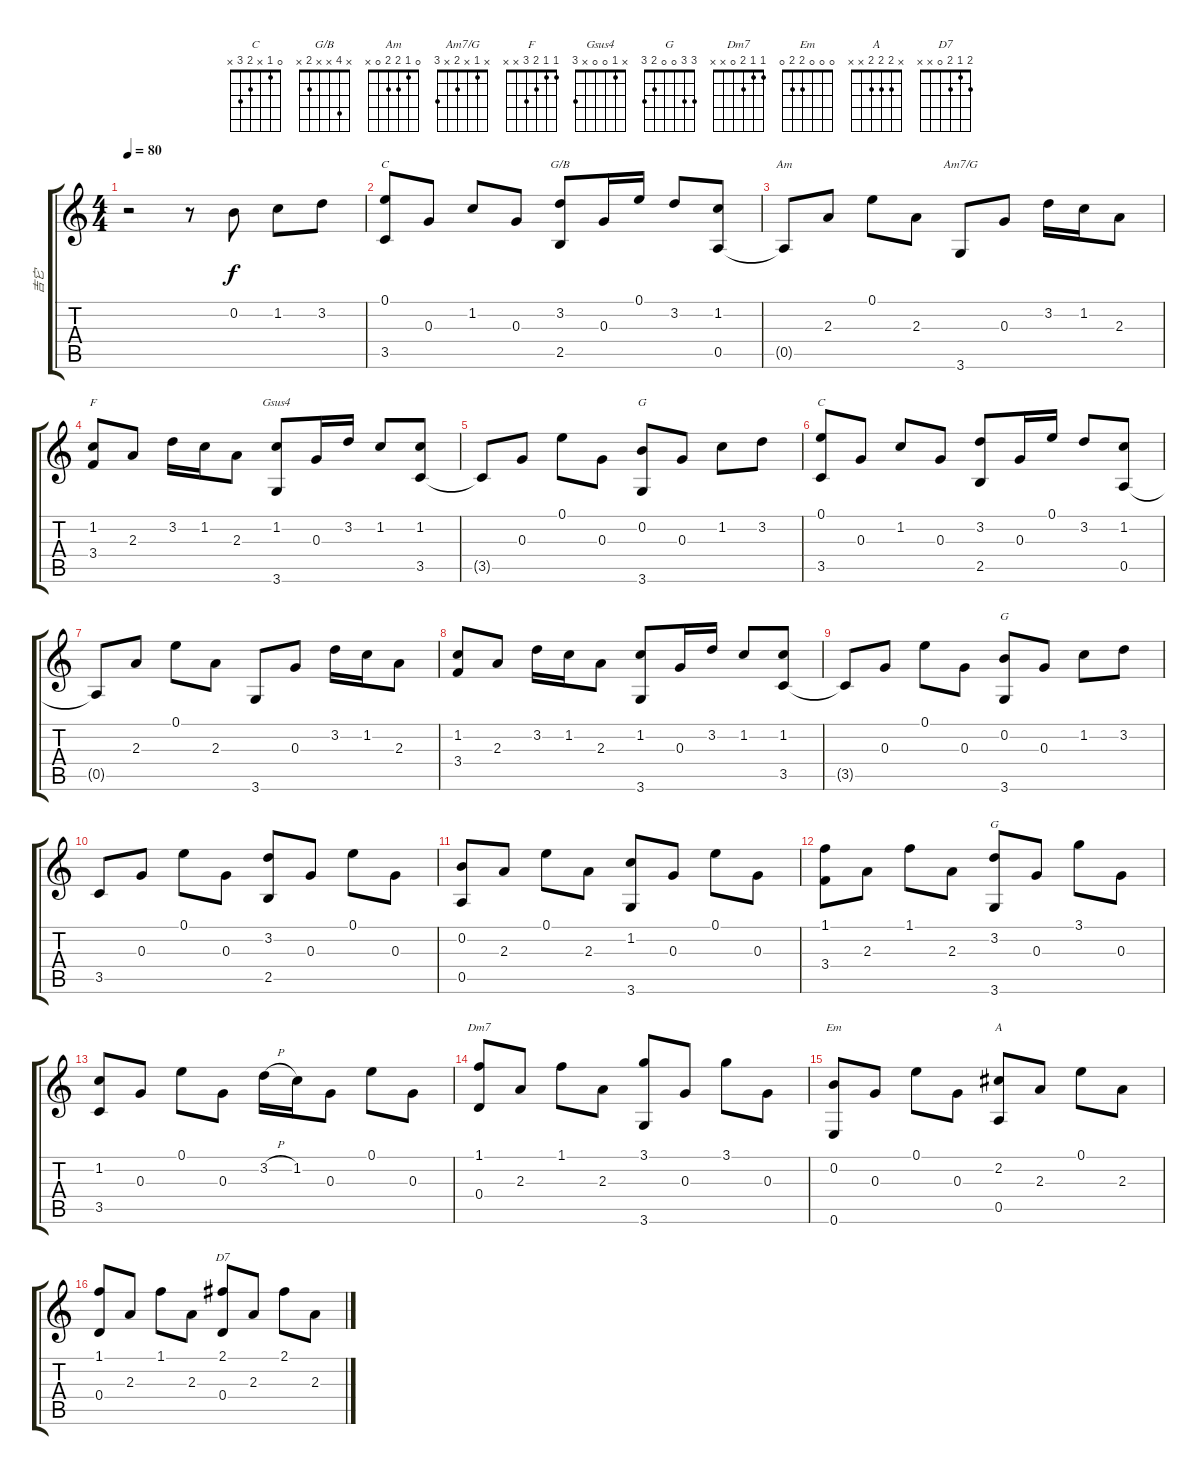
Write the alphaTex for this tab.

\track ("吉它" "吉它") {instrument acousticguitarnylon}
\staff {score tabs}
\tuning (E4 B3 G3 D3 A2 E2) {hide}
\chord ("C" 0 1 0 2 3 x)
\chord ("G/B" x 4 x x 2 x)
\chord ("Am" 0 1 2 2 0 x)
\chord ("Am7/G" x 1 x 2 x 3)
\chord ("F" 1 1 2 3 x x)
\chord ("Gsus4" x 1 0 0 x 3)
\chord ("G" x x x x x 3)
\chord ("C" 0 1 x 2 3 x)
\chord ("G" 3 0 0 0 2 3)
\chord ("G" 3 3 0 0 2 3)
\chord ("Dm7" 1 1 2 0 x x)
\chord ("Em" 0 0 0 2 2 0)
\chord ("A" x 2 2 2 x x)
\chord ("D7" 2 1 2 0 x x)
\ts (4 4)
\tempo 80
\clef g2
\ks c
r.2{dy f instrument acousticguitarnylon} r.8 0.2.8 1.2.8 3.2.8 |
(0.1 3.5).8{ch "C"} 0.3.8 1.2.8 0.3.8 (3.2 2.5).8{ch "G/B"} 0.3.16 0.1.16 3.2.8 (1.2 0.5).8 |
0.5{t}.8{ch "Am"} 2.3.8 0.1.8 2.3.8 3.6.8{ch "Am7/G"} 0.3.8 3.2.16 1.2.16 2.3.8 |
(1.2 3.4).8{ch "F"} 2.3.8 3.2.16 1.2.16 2.3.8 (1.2 3.6).8{ch "Gsus4"} 0.3.16 3.2.16 1.2.8 (1.2 3.5).8 |
3.5{t}.8 0.3.8 0.1.8 0.3.8 (0.2 3.6).8{ch "G"} 0.3.8 1.2.8 3.2.8 |
(0.1 3.5).8{ch "C"} 0.3.8 1.2.8 0.3.8 (3.2 2.5).8 0.3.16 0.1.16 3.2.8 (1.2 0.5).8 |
0.5{t}.8 2.3.8 0.1.8 2.3.8 3.6.8 0.3.8 3.2.16 1.2.16 2.3.8 |
(1.2 3.4).8 2.3.8 3.2.16 1.2.16 2.3.8 (1.2 3.6).8 0.3.16 3.2.16 1.2.8 (1.2 3.5).8 |
3.5{t}.8 0.3.8 0.1.8 0.3.8 (0.2 3.6).8{ch "G"} 0.3.8 1.2.8 3.2.8 |
3.5.8 0.3.8 0.1.8 0.3.8 (3.2 2.5).8 0.3.8 0.1.8 0.3.8 |
(0.2 0.5).8 2.3.8 0.1.8 2.3.8 (1.2 3.6).8 0.3.8 0.1.8 0.3.8 |
(1.1 3.4).8 2.3.8 1.1.8 2.3.8 (3.2 3.6).8{ch "G"} 0.3.8 3.1.8 0.3.8 |
(1.2 3.5).8 0.3.8 0.1.8 0.3.8 3.2{h}.16 1.2.16 0.3.8 0.1.8 0.3.8 |
(1.1 0.4).8{ch "Dm7"} 2.3.8 1.1.8 2.3.8 (3.1 3.6).8 0.3.8 3.1.8 0.3.8 |
(0.2 0.6).8{ch "Em"} 0.3.8 0.1.8 0.3.8 (2.2 0.5).8{ch "A"} 2.3.8 0.1.8 2.3.8 |
(1.1 0.4).8 2.3.8 1.1.8 2.3.8 (2.1 0.4).8{ch "D7"} 2.3.8 2.1.8 2.3.8
